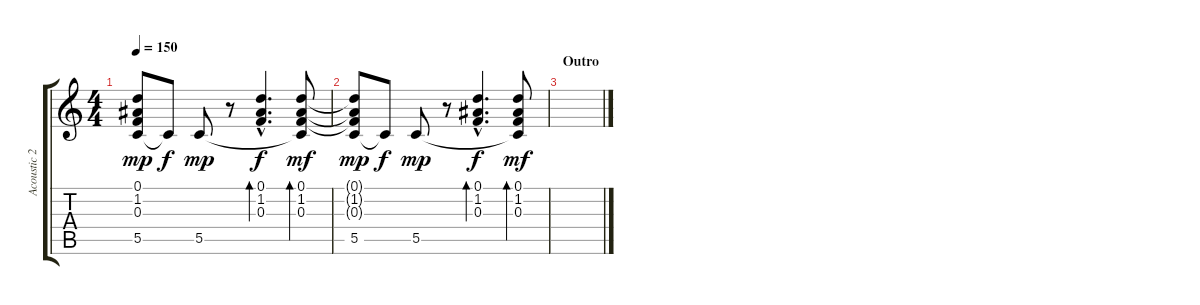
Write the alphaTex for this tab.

\track ("Acoustic 2" "Acoustic 2") {instrument acousticguitarsteel}
\staff {score tabs}
\tuning (D4 A3 F3 C3 G2 D2) {hide}
\ts (4 4)
\tempo 150
\clef g2
\ks c
(0.1{t} 1.2{t} 0.3{t} 5.5).8{dy mp} 5.5{t}.8{dy f} 5.5.8{dy mp} r.8 (0.1{hac} 1.2{hac} 0.3{hac}).4{d bd 120 dy f} (0.1 1.2 0.3 5.5{t}).8{bd 120 dy mf} |
(0.1{t} 1.2{t} 0.3{t} 5.5).8{dy mp} 5.5{t}.8{dy f} 5.5.8{dy mp} r.8 (0.1{hac} 1.2{hac} 0.3{hac}).4{d bd 120 dy f} (0.1 1.2 0.3 5.5{t}).8{bd 120 dy mf} |
\section ("" "Outro")
